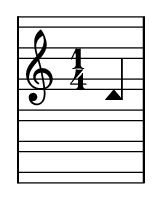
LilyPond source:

\version "2.14.0"

\header {
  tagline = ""
}

\paper {
  #(set-paper-size "a10")
}

%Customizing note head stencils based on pitch
%Defining stencils

upTriangle =
#(ly:make-stencil 
	(list 'embedded-ps
    "gsave
      currentpoint translate
      newpath
      -.1875 -.5 moveto
      .65625 .5 lineto
      1.5 -.5 lineto
      closepath
      fill
      grestore" )
    (cons -.1875 1.5)
    (cons -.5 .5)
)

downTriangle =
#(ly:make-stencil 
	(list 'embedded-ps
    "gsave
      currentpoint translate

      newpath
      .08 .34 moveto
      .65625 -.4 lineto
      1.2325 .34 lineto
      closepath
      0.12 setlinewidth
      stroke      

      newpath
      -.0775 .43 moveto
      .65625 -.43 lineto
      1.39 .43 lineto
      closepath
      0.1 setlinewidth
      stroke      
	  
	  newpath
      -.1675 .48 moveto
      .65625 -.48 lineto
      1.48 .48 lineto
      closepath
      0.04 setlinewidth
      stroke

      grestore" )
    (cons -.1875 1.5)
    (cons -.5 .5)
)

upTriLgr = 
#(ly:make-stencil 
	(list 'embedded-ps
    "gsave
      currentpoint translate
      newpath
      -.1875 -.5 moveto
      .65625 .5 lineto
      1.5 -.5 lineto
      closepath
      fill
	  newpath
	  -.5 0 moveto
	  1.8 0 lineto
      closepath
      .19 setlinewidth
      stroke  
      grestore" )
    (cons -.1875 1.5)
    (cons -.5 .5)
)

downTriLgr =
#(ly:make-stencil 
	(list 'embedded-ps
    "gsave
      currentpoint translate
      newpath
      .08 .34 moveto
      .65625 -.4 lineto
      1.2325 .34 lineto
      closepath
      0.12 setlinewidth
      stroke      
      newpath
      -.0775 .43 moveto
      .65625 -.43 lineto
      1.39 .43 lineto
      closepath
      0.1 setlinewidth
      stroke      
	  newpath
      -.1675 .48 moveto
      .65625 -.48 lineto
      1.48 .48 lineto
      closepath
      0.04 setlinewidth
      stroke
	  newpath
	  -.5 0 moveto
	  1.8 0 lineto
      closepath
      .19 setlinewidth
      stroke  
      grestore" )
    (cons -.1875 1.5)
    (cons -.5 .5)
)

%Based on the pitch's semitone, which note head
#(define (semitone-to-stencil semitone)
         (let ((s (modulo semitone 12)))
         	(case s
		((11) upTriLgr)
		((0) downTriLgr)
		(else (if (= (remainder semitone 2) 0) downTriangle upTriangle))
	))
)

%Get the pitch from the grob, convert to semitone, and send it on
#(define (stencil-notehead grob)
   (semitone-to-stencil 
	 (ly:pitch-semitones (ly:event-property (event-cause grob) 'pitch))))


%Begin stem attachment adjustment code
%Assign stem attachment values to variables

upTriUpStem 	= #'(1 . -1)
upTridownStem 	= #'(1 . .9)
downTriUpStem	= #'(1 . .9)
downTriDownStem	= #'(1 . -1)

%Based on the pitch, is the stem up or down, 
%Then based on pitch is the note head an up or down triangle

#(define (pitch-to-stem pitch stemdir)
	(if (= (modulo (ly:pitch-semitones pitch) 2) 1) 
		(if (= UP stemdir) upTriUpStem upTridownStem)		
		(if (= DOWN stemdir) downTriDownStem downTriUpStem)
	)
)

%Get the stem from notehead grob
#(define (notehead-get-notecolumn nhgrob)
   (ly:grob-parent nhgrob X))

#(define (notehead-get-stem nhgrob)
   (let ((notecolumn (notehead-get-notecolumn nhgrob)))
     (ly:grob-object notecolumn 'stem)))

%Get the pitch and stem direction from the grob and send it on
#(define (stem-adjuster nhgrob)
	(pitch-to-stem
	    (ly:event-property (event-cause nhgrob) 'pitch) 
		(ly:grob-property (notehead-get-stem nhgrob) 'direction) ))

%Begin double-stem for half note code
#(define (doubleStemmer grob)
   (if (= 1 (ly:grob-property grob 'duration-log))

		(ly:stencil-combine-at-edge
              (ly:stem::print grob)
              X
              (- (ly:grob-property grob 'direction))
              (ly:stem::print grob)
              -.42 0) ;; note: use .15 for other side

		(ly:stem::print grob)
	)
)

%End customization scripts


upTriangleEmpty =
#(ly:make-stencil 
	(list 'embedded-ps
    "gsave
      currentpoint translate
      newpath
      -.1875 -.5 moveto
      .65625 .5 lineto
      1.5 -.5 lineto
      closepath
      0.19 setlinewidth
      stroke
      grestore" )
    (cons -.1875 1.5)
    (cons -.5 .5)
)

upTriangleFull =
#(ly:make-stencil 
	(list 'embedded-ps
    "gsave
      currentpoint translate
      newpath
      -.1875 -.5 moveto
      .65625 .5 lineto
      1.5 -.5 lineto
      closepath
      fill
      grestore" )
    (cons -.1875 1.5)
    (cons -.5 .5)
)

downTriangleEmpty =
#(ly:make-stencil 
	(list 'embedded-ps
    "gsave
      currentpoint translate

      newpath
      .08 .34 moveto
      .65625 -.4 lineto
      1.2325 .34 lineto
      closepath
      0.12 setlinewidth
      stroke      

      newpath
      -.0775 .43 moveto
      .65625 -.43 lineto
      1.39 .43 lineto
      closepath
      0.1 setlinewidth
      stroke      
	  
	  newpath
      -.1675 .48 moveto
      .65625 -.48 lineto
      1.48 .48 lineto
      closepath
      0.04 setlinewidth
      stroke

      grestore" )
    (cons -.1875 1.5)
    (cons -.5 .5)
)

downTriangleFull =
#(ly:make-stencil 
	(list 'embedded-ps
    "gsave
      currentpoint translate

      newpath
      .08 .34 moveto
      .65625 -.4 lineto
      1.2325 .34 lineto
      closepath
      0.12 setlinewidth
      stroke      

      newpath
      -.0775 .43 moveto
      .65625 -.43 lineto
      1.39 .43 lineto
      closepath
      0.1 setlinewidth
      stroke      
	  
	  newpath
      -.1675 .48 moveto
      .65625 -.48 lineto
      1.48 .48 lineto
      closepath
      fill

      grestore" )
    (cons -.1875 1.5)
    (cons -.5 .5)
)

upTriLgr = 
#(ly:make-stencil 
	(list 'embedded-ps
    "gsave
      currentpoint translate
      newpath
      -.1875 -.5 moveto
      .65625 .5 lineto
      1.5 -.5 lineto
      closepath
      0.19 setlinewidth
      stroke
	  newpath
	  -.5 0 moveto
	  1.8 0 lineto
      closepath
      .19 setlinewidth
      stroke  
      grestore" )
    (cons -.1875 1.5)
    (cons -.5 .5)
)

downTriLgr =
#(ly:make-stencil 
	(list 'embedded-ps
    "gsave
      currentpoint translate
      newpath
      .08 .34 moveto
      .65625 -.4 lineto
      1.2325 .34 lineto
      closepath
      0.12 setlinewidth
      stroke      
      newpath
      -.0775 .43 moveto
      .65625 -.43 lineto
      1.39 .43 lineto
      closepath
      0.1 setlinewidth
      stroke      
	  newpath
      -.1675 .48 moveto
      .65625 -.48 lineto
      1.48 .48 lineto
      closepath
      0.04 setlinewidth
      stroke
	  newpath
	  -.5 0 moveto
	  1.8 0 lineto
      closepath
      .19 setlinewidth
      stroke  
      grestore" )
    (cons -.1875 1.5)
    (cons -.5 .5)
)

%Based on the pitch's semitone, which note head
#(define (semitone-to-stencil semitone)
         (let ((s (modulo semitone 12)))
         	(case s
		((11) upTriLgr)
		((0) downTriLgr)
                ((2 4) downTriangleEmpty)
                ((5 7 9) upTriangleEmpty)
                ((1 3) upTriangleFull)
                ((6 8 10) downTriangleFull)
	))
)

%Get the pitch from the grob, convert to semitone, and send it on
#(define (stencil-notehead grob)
   (semitone-to-stencil 
	 (ly:pitch-semitones (ly:event-property (event-cause grob) 'pitch))))


%Begin stem attachment adjustment code
%Assign stem attachment values to variables

upTriUpStem 	= #'(1 . -1)
upTridownStem 	= #'(1 . .9)
downTriUpStem	= #'(1 . .9)
downTriDownStem	= #'(1 . -1)

%Based on the pitch, is the stem up or down, 
%Then based on pitch is the note head an up or down triangle

#(define (pitch-to-stem pitch stemdir)
	(if (= (modulo (ly:pitch-semitones pitch) 2) 1) 
		(if (= UP stemdir) upTriUpStem upTridownStem)		
		(if (= DOWN stemdir) downTriDownStem downTriUpStem)
	)
)

%Get the stem from notehead grob
#(define (notehead-get-notecolumn nhgrob)
   (ly:grob-parent nhgrob X))

#(define (notehead-get-stem nhgrob)
   (let ((notecolumn (notehead-get-notecolumn nhgrob)))
     (ly:grob-object notecolumn 'stem)))

%Get the pitch and stem direction from the grob and send it on
#(define (stem-adjuster nhgrob)
	(pitch-to-stem
	    (ly:event-property (event-cause nhgrob) 'pitch) 
		(ly:grob-property (notehead-get-stem nhgrob) 'direction) ))

%Begin double-stem for half note code
#(define (doubleStemmer grob)
   (if (= 1 (ly:grob-property grob 'duration-log))

		(ly:stencil-combine-at-edge
              (ly:stem::print grob)
              X
              (- (ly:grob-property grob 'direction))
              (ly:stem::print grob)
              -.42 0) ;; note: use .15 for other side

		(ly:stem::print grob)
	)
)

%End customization scripts

down = {
      \override Stem #'direction = #DOWN     
}

up = {
      \override Stem #'direction = #UP
}

nl = {
      \once \override Score.RehearsalMark #'transparent = ##t
      \mark "C"
}

tn = {
  \override Staff.StaffSymbol #'line-positions = #'(10 8 4 2 -2 -4 -8 -10 -14 -16 -20 -22)
  \override NoteHead #'stem-attachment = #stem-adjuster
  \override NoteHead #'stencil = #stencil-notehead
  \override Stem #'stencil = #doubleStemmer
}

notes = \relative c {
      \time 1/4
      \autoBeamOff

      \up
      cis'4
}

\new Staff \with {
  \remove "Accidental_engraver"
  \remove "Key_engraver" 
  staffLineLayoutFunction = #(lambda (p) (floor (/ (+ (ly:pitch-semitones p) 1) 2)))
  middleCPosition = #-6
  clefGlyph = #"clefs.G"
  clefPosition = #(+ -6 4)
}
{
  \tn
  \notes 
}


